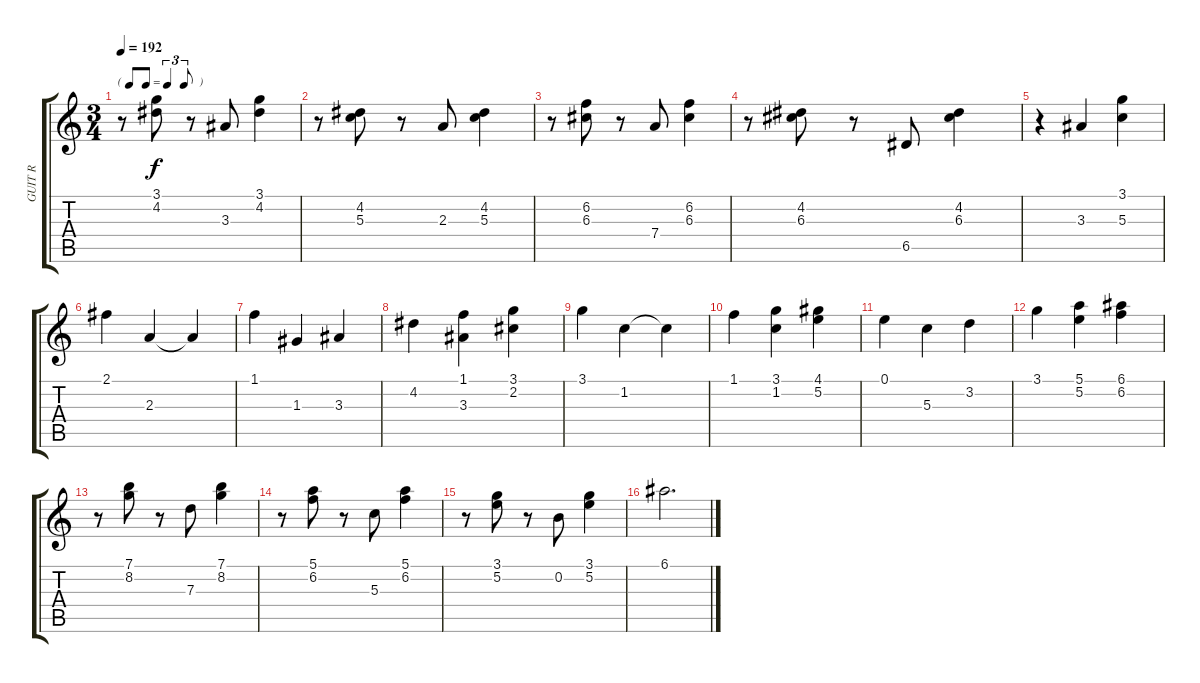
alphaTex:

\track ("GUIT R" "GUIT R") {instrument acousticguitarnylon}
\staff {score tabs}
\tuning (E4 B3 G3 D3 A2 E2) {hide}
\ts (3 4)
\tf triplet8th
\tempo 192
\clef g2
\ks c
r.8{dy f} (3.1 4.2).8 r.8 3.3.8 (3.1 4.2).4 |
r.8 (4.2 5.3).8 r.8 2.3.8 (4.2 5.3).4 |
r.8 (6.2 6.3).8 r.8 7.4.8 (6.2 6.3).4 |
r.8 (4.2 6.3).8 r.8 6.5.8 (4.2 6.3).4 |
r.4 3.3.4 (3.1 5.3).4 |
2.1.4 2.3.4 2.3{t}.4 |
1.1.4 1.3.4 3.3.4 |
4.2.4 (1.1 3.3).4 (3.1 2.2).4 |
3.1.4 1.2.4 1.2{t}.4 |
1.1.4 (3.1 1.2).4 (4.1 5.2).4 |
0.1.4 5.3.4 3.2.4 |
3.1.4 (5.1 5.2).4 (6.1 6.2).4 |
r.8 (7.1 8.2).8 r.8 7.3.8 (7.1 8.2).4 |
r.8 (5.1 6.2).8 r.8 5.3.8 (5.1 6.2).4 |
r.8 (3.1 5.2).8 r.8 0.2.8 (3.1 5.2).4 |
6.1.2{d}
